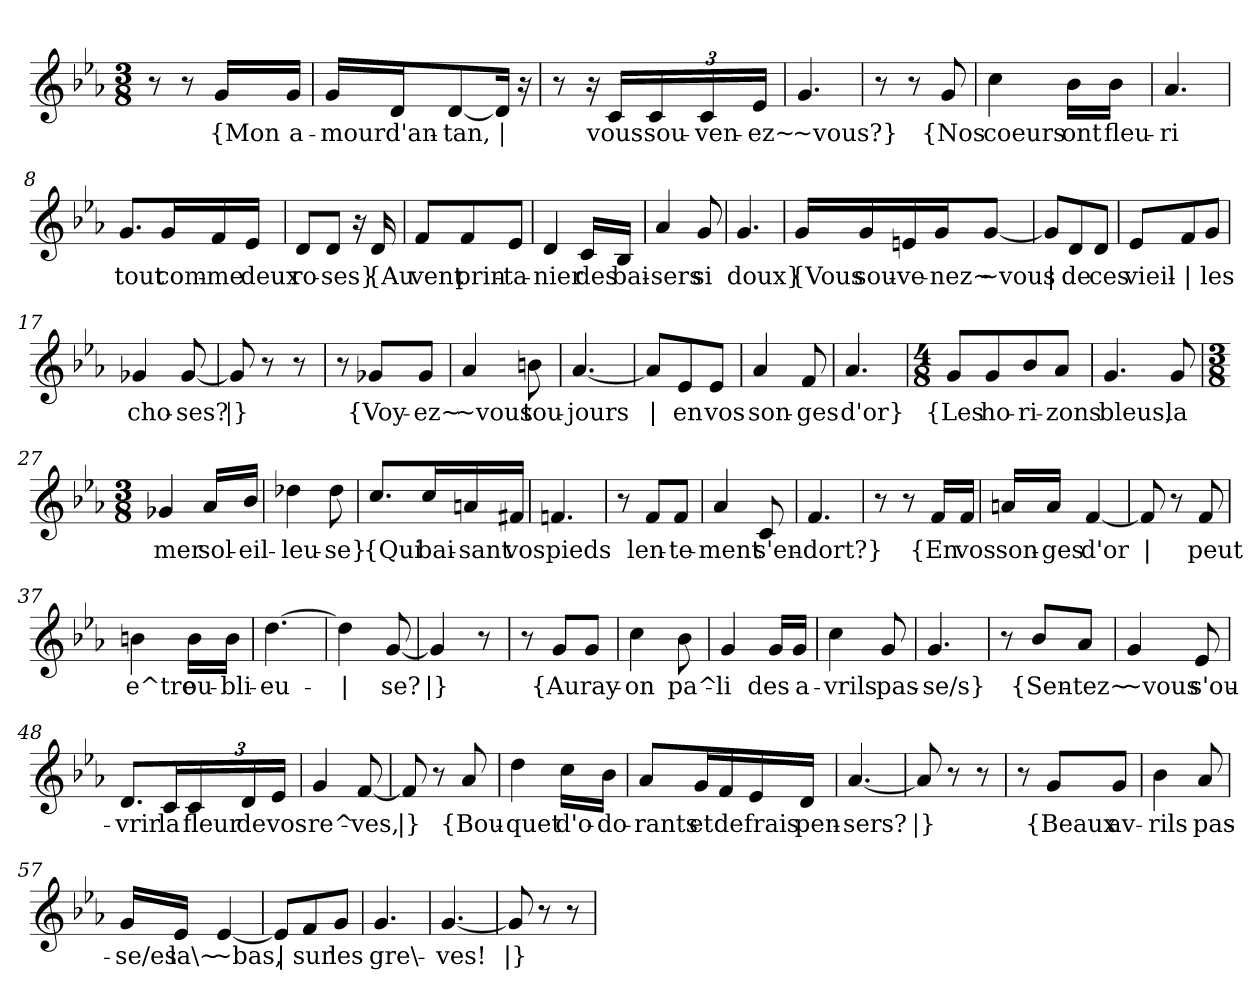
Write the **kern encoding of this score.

**kern	**text
*part1	*part1
*staff1	*staff1
*clefG2	*
*k[b-e-a-]	*
*M3/8	*
=1	=1
8r	.
8r	.
!	!LO:LY:b
16g/LL	{Mon
!	!LO:LY:b
16g/JJ	a-
=2	=2
!	!LO:LY:b
16g/LL	-mour
!	!LO:LY:b
16d/J	d'an-
!	!LO:LY:b
[8d/	-tan,
!	!LO:LY:b
16d/Jk]	|
16r	.
=3	=3
8r	.
16r	.
!	!LO:LY:b
16c/LL	vous
*Xbrackettup	*
!	!LO:LY:b
24c/	sou-
!	!LO:LY:b
24c/	-ven-
!	!LO:LY:b
24e-/JJ	-ez~
=4	=4
!	!LO:LY:b
4.g/	~vous?}
=5	=5
8r	.
8r	.
!	!LO:LY:b
8g/	{Nos
=6	=6
!	!LO:LY:b
4cc\	coeurs
!	!LO:LY:b
16b-\LL	ont
!	!LO:LY:b
16b-\JJ	fleu-
=7	=7
!	!LO:LY:b
4.a-/	-ri
!!LO:LB:g=z
=8	=8
!	!LO:LY:b
8.g/L	tout
!	!LO:LY:b
16g/L	com-
!	!LO:LY:b
16f/	-me
!	!LO:LY:b
16e-/JJ	deux
=9	=9
!	!LO:LY:b
8d/L	ro-
!	!LO:LY:b
8d/J	-ses}
16r	.
!	!LO:LY:b
16d/	{Au
=10	=10
!	!LO:LY:b
8f/L	vent
!	!LO:LY:b
8f/	prin-
!	!LO:LY:b
8e-/J	-ta-
=11	=11
!	!LO:LY:b
4d/	-nier
!	!LO:LY:b
16c/LL	des
!	!LO:LY:b
16B-/JJ	bai-
=12	=12
!	!LO:LY:b
4a-/	-sers
!	!LO:LY:b
8g/	si
=13	=13
!	!LO:LY:b
4.g/	doux}
!!LO:LB:g=z
=14	=14
!	!LO:LY:b
16g/LL	{Vous
!	!LO:LY:b
16g/	sou-
!	!LO:LY:b
16en/	-ve-
!	!LO:LY:b
16g/J	-nez~
!	!LO:LY:b
[8g/J	~vous
=15	=15
!	!LO:LY:b
8g/L]	|
!	!LO:LY:b
8d/	de
!	!LO:LY:b
8d/J	ces
=16	=16
!	!LO:LY:b
8e-/L	vieil-
!	!LO:LY:b
8f/	|
!	!LO:LY:b
8g/J	-les
=17	=17
!	!LO:LY:b
4g-X/	cho-
!	!LO:LY:b
[8g-/	-ses?
=18	=18
!	!LO:LY:b
8g-/]	|}
8r	.
8r	.
=19	=19
8r	.
!	!LO:LY:b
8g-X/L	{Voy-
!	!LO:LY:b
8g-/J	-ez~
=20	=20
!	!LO:LY:b
4a-/	~vous
!	!LO:LY:b
8bn\	tou-
=21	=21
!	!LO:LY:b
[4.a-/	-jours
!!LO:LB:g=z
=22	=22
!	!LO:LY:b
8a-/L]	|
!	!LO:LY:b
8e-/	en
!	!LO:LY:b
8e-/J	vos
=23	=23
!	!LO:LY:b
4a-/	son-
!	!LO:LY:b
8f/	-ges
=24	=24
!	!LO:LY:b
4.a-/	d'or}
=25	=25
*M4/8	*
!	!LO:LY:b
8g/L	{Les
!	!LO:LY:b
8g/	ho-
!	!LO:LY:b
8b-/	-ri-
!	!LO:LY:b
8a-/J	-zons
=26	=26
!	!LO:LY:b
4.g/	bleus,
!	!LO:LY:b
8g/	la
=27	=27
*M3/8	*
!	!LO:LY:b
4g-X/	mer
!	!LO:LY:b
16a-/LL	sol-
!	!LO:LY:b
16b-/JJ	-eil-
=28	=28
!	!LO:LY:b
4dd-X\	-leu-
!	!LO:LY:b
8dd-\	-se}
=29	=29
!	!LO:LY:b
8.cc/L	{Qui
!	!LO:LY:b
16cc/L	bai-
!	!LO:LY:b
16an/	-sant
!	!LO:LY:b
16f#X/JJ	vos
!!LO:LB:g=z
=30	=30
!	!LO:LY:b
4.fn/	pieds
=31	=31
8r	.
!	!LO:LY:b
8f/L	len-
!	!LO:LY:b
8f/J	-te-
=32	=32
!	!LO:LY:b
4a-/	-ment
!	!LO:LY:b
8c/	s'en-
=33	=33
!	!LO:LY:b
4.f/	-dort?}
=34	=34
8r	.
8r	.
!	!LO:LY:b
16f/LL	{En
!	!LO:LY:b
16f/JJ	vos
=35	=35
!	!LO:LY:b
16an/LL	son-
!	!LO:LY:b
16a/JJ	-ges
!	!LO:LY:b
[4f/	d'or
=36	=36
!	!LO:LY:b
8f/]	|
8r	.
!	!LO:LY:b
8f/	peut
=37	=37
!	!LO:LY:b
4bn\	e^tre
!	!LO:LY:b
16b\LL	ou-
!	!LO:LY:b
16b\JJ	-bli-
=38	=38
!	!LO:LY:b
[4.dd\	-eu-
=39	=39
!	!LO:LY:b
4dd\]	|
!	!LO:LY:b
[8g/	-se?
!!LO:LB:g=z
=40	=40
!	!LO:LY:b
4g/]	|}
8r	.
=41	=41
8r	.
!	!LO:LY:b
8g/L	{Au
!	!LO:LY:b
8g/J	ray-
=42	=42
!	!LO:LY:b
4cc\	-on
!	!LO:LY:b
8b-\	pa^-
=43	=43
!	!LO:LY:b
4g/	-li
!	!LO:LY:b
16g/LL	des
!	!LO:LY:b
16g/JJ	a-
=44	=44
!	!LO:LY:b
4cc\	-vrils
!	!LO:LY:b
8g/	pas-
=45	=45
!	!LO:LY:b
4.g/	-se/s}
=46	=46
8r	.
!	!LO:LY:b
8b-/L	{Sen-
!	!LO:LY:b
8a-/J	-tez~
=47	=47
!	!LO:LY:b
4g/	~vous
!	!LO:LY:b
8e-/	s'ou-
=48	=48
!	!LO:LY:b
8.d/L	-vrir
!	!LO:LY:b
16c/L	la
!	!LO:LY:b
24c/	fleur
!	!LO:LY:b
24d/	de
!	!LO:LY:b
24e-/JJ	vos
!!LO:LB:g=z
=49	=49
!	!LO:LY:b
4g/	re^-
!	!LO:LY:b
[8f/	-ves,
=50	=50
!	!LO:LY:b
8f/]	|}
8r	.
!	!LO:LY:b
8a-/	{Bou-
=51	=51
!	!LO:LY:b
4dd\	-quet
!	!LO:LY:b
16cc\LL	d'o-
!	!LO:LY:b
16b-\JJ	-do-
=52	=52
!	!LO:LY:b
8a-/L	-rants
!	!LO:LY:b
16g/L	et
!	!LO:LY:b
16f/	de
!	!LO:LY:b
16e-/	frais
!	!LO:LY:b
16d/JJ	pen-
=53	=53
!	!LO:LY:b
[4.a-/	-sers?
=54	=54
!	!LO:LY:b
8a-/]	|}
8r	.
8r	.
=55	=55
8r	.
!	!LO:LY:b
8g/L	{Beaux
!	!LO:LY:b
8g/J	av-
=56	=56
!	!LO:LY:b
4b-\	-rils
!	!LO:LY:b
8a-/	pas-
!!LO:LB:g=z
=57	=57
!	!LO:LY:b
16g/LL	-se/es
!	!LO:LY:b
16e-/JJ	la\~
!	!LO:LY:b
[4e-/	~bas,
=58	=58
!	!LO:LY:b
8e-/L]	|
!	!LO:LY:b
8f/	sur
!	!LO:LY:b
8g/J	les
=59	=59
!	!LO:LY:b
4.g/	gre\-
=60	=60
!	!LO:LY:b
[4.g/	-ves!
=61	=61
!	!LO:LY:b
8g/]	|}
8r	.
8r	.
=	=
*-	*-
